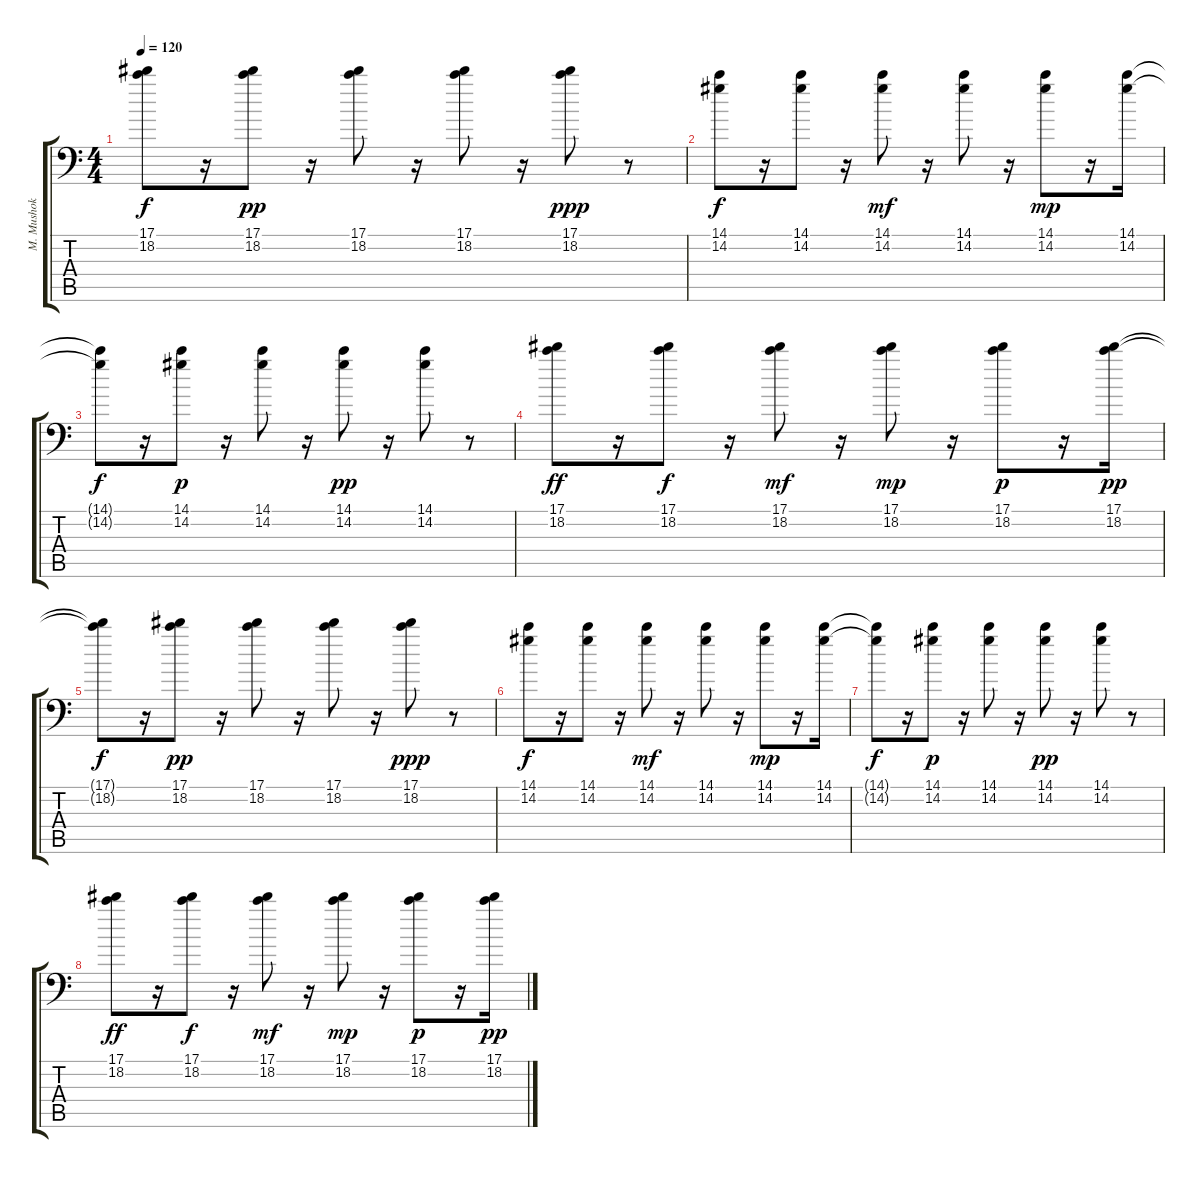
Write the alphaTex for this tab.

\track ("M. Mushok low gain " "M. Mushok ") {instrument distortionguitar}
\staff {score tabs}
\tuning (Bb3 Gb3 Db3 Ab2 Db2 Ab1) {hide}
\ts (4 4)
\tempo 120
\clef f4
\ks c
(17.1{t} 18.2{t}).8{dy f} r.16 (17.1 18.2).8{dy pp} r.16 (17.1 18.2).8 r.16 (17.1 18.2).8 r.16 (17.1 18.2).8{dy ppp} r.8 |
(14.1 14.2).8{dy f} r.16 (14.1 14.2).8 r.16 (14.1 14.2).8{dy mf} r.16 (14.1 14.2).8 r.16 (14.1 14.2).8{dy mp} r.16 (14.1 14.2).16 |
(14.1{t} 14.2{t}).8{dy f} r.16 (14.1 14.2).8{dy p} r.16 (14.1 14.2).8 r.16 (14.1 14.2).8{dy pp} r.16 (14.1 14.2).8 r.8 |
(17.1 18.2).8{dy ff} r.16 (17.1 18.2).8{dy f} r.16 (17.1 18.2).8{dy mf} r.16 (17.1 18.2).8{dy mp} r.16 (17.1 18.2).8{dy p} r.16 (17.1 18.2).16{dy pp} |
(17.1{t} 18.2{t}).8{dy f} r.16 (17.1 18.2).8{dy pp} r.16 (17.1 18.2).8 r.16 (17.1 18.2).8 r.16 (17.1 18.2).8{dy ppp} r.8 |
(14.1 14.2).8{dy f} r.16 (14.1 14.2).8 r.16 (14.1 14.2).8{dy mf} r.16 (14.1 14.2).8 r.16 (14.1 14.2).8{dy mp} r.16 (14.1 14.2).16 |
(14.1{t} 14.2{t}).8{dy f} r.16 (14.1 14.2).8{dy p} r.16 (14.1 14.2).8 r.16 (14.1 14.2).8{dy pp} r.16 (14.1 14.2).8 r.8 |
(17.1 18.2).8{dy ff} r.16 (17.1 18.2).8{dy f} r.16 (17.1 18.2).8{dy mf} r.16 (17.1 18.2).8{dy mp} r.16 (17.1 18.2).8{dy p} r.16 (17.1 18.2).16{dy pp}
